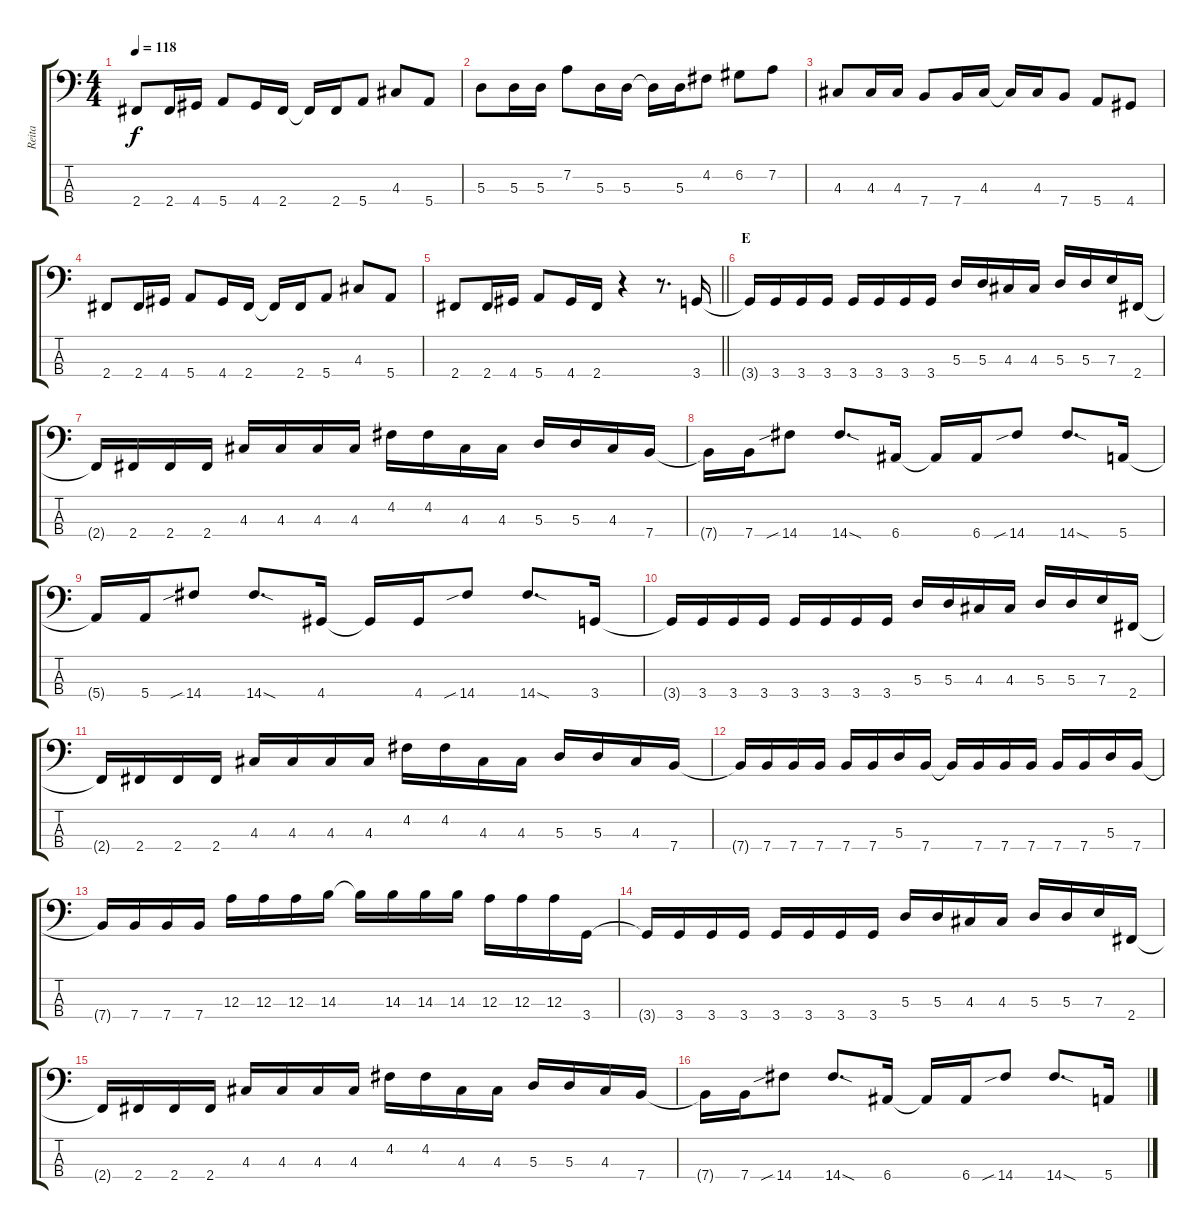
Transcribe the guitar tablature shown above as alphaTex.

\track ("Reita" "Reita") {instrument electricbasspick}
\staff {score tabs}
\tuning (G2 D2 A1 E1) {hide}
\ts (4 4)
\tempo 118
\clef f4
\ks c
2.4.8{dy f} 2.4.16 4.4.16 5.4.8 4.4.16 2.4.16 2.4{t}.16 2.4.16 5.4.8 4.3.8 5.4.8 |
5.3.8 5.3.16 5.3.16 7.2.8 5.3.16 5.3.16 5.3{t}.16 5.3.16 4.2.8 6.2.8 7.2.8 |
4.3.8 4.3.16 4.3.16 7.4.8 7.4.16 4.3.16 4.3{t}.16 4.3.16 7.4.8 5.4.8 4.4.8 |
2.4.8 2.4.16 4.4.16 5.4.8 4.4.16 2.4.16 2.4{t}.16 2.4.16 5.4.8 4.3.8 5.4.8 |
\barLineRight lightlight
2.4.8 2.4.16 4.4.16 5.4.8 4.4.16 2.4.16 r.4 r.8{d} 3.4.16 |
\section ("" "E")
3.4{t}.16 3.4.16 3.4.16 3.4.16 3.4.16 3.4.16 3.4.16 3.4.16 5.3.16 5.3.16 4.3.16 4.3.16 5.3.16 5.3.16 7.3.16 2.4.16 |
2.4{t}.16 2.4.16 2.4.16 2.4.16 4.3.16 4.3.16 4.3.16 4.3.16 4.2.16 4.2.16 4.3.16 4.3.16 5.3.16 5.3.16 4.3.16 7.4.16 |
7.4{t}.16 7.4.16 14.4{sib}.8 14.4{sod}.8{d} 6.4.16 6.4{t}.16 6.4.16 14.4{sib}.8 14.4{sod}.8{d} 5.4.16 |
5.4{t}.16 5.4.16 14.4{sib}.8 14.4{sod}.8{d} 4.4.16 4.4{t}.16 4.4.16 14.4{sib}.8 14.4{sod}.8{d} 3.4.16 |
3.4{t}.16 3.4.16 3.4.16 3.4.16 3.4.16 3.4.16 3.4.16 3.4.16 5.3.16 5.3.16 4.3.16 4.3.16 5.3.16 5.3.16 7.3.16 2.4.16 |
2.4{t}.16 2.4.16 2.4.16 2.4.16 4.3.16 4.3.16 4.3.16 4.3.16 4.2.16 4.2.16 4.3.16 4.3.16 5.3.16 5.3.16 4.3.16 7.4.16 |
7.4{t}.16 7.4.16 7.4.16 7.4.16 7.4.16 7.4.16 5.3.16 7.4.16 7.4{t}.16 7.4.16 7.4.16 7.4.16 7.4.16 7.4.16 5.3.16 7.4.16 |
7.4{t}.16 7.4.16 7.4.16 7.4.16 12.3.16 12.3.16 12.3.16 14.3.16 14.3{t}.16 14.3.16 14.3.16 14.3.16 12.3.16 12.3.16 12.3.16 3.4.16 |
3.4{t}.16 3.4.16 3.4.16 3.4.16 3.4.16 3.4.16 3.4.16 3.4.16 5.3.16 5.3.16 4.3.16 4.3.16 5.3.16 5.3.16 7.3.16 2.4.16 |
2.4{t}.16 2.4.16 2.4.16 2.4.16 4.3.16 4.3.16 4.3.16 4.3.16 4.2.16 4.2.16 4.3.16 4.3.16 5.3.16 5.3.16 4.3.16 7.4.16 |
7.4{t}.16 7.4.16 14.4{sib}.8 14.4{sod}.8{d} 6.4.16 6.4{t}.16 6.4.16 14.4{sib}.8 14.4{sod}.8{d} 5.4.16
